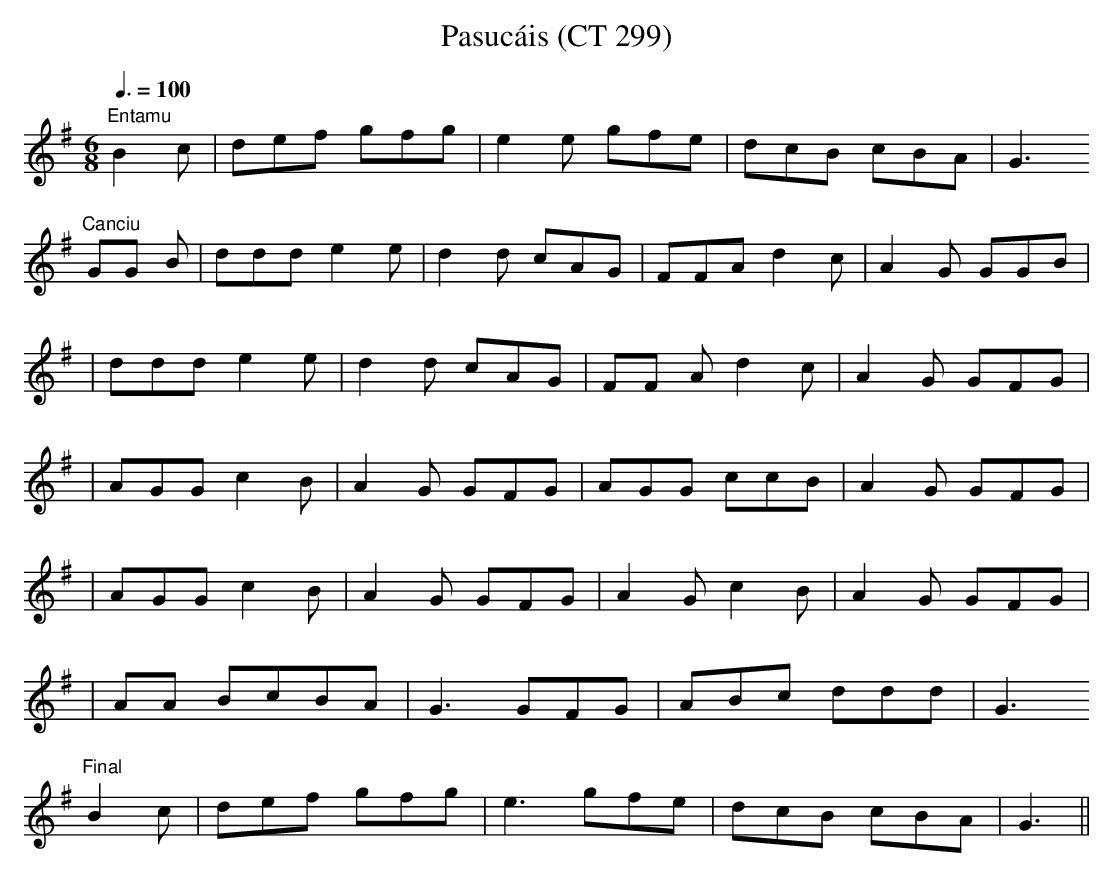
X:1
T:Pasucáis (CT 299)
M:6/8
L:1/8
Q:3/8=100
K:G
 "Entamu"
 B2 c | def gfg | e2e gfe | dcB cBA | G3
 "Canciu"
 GG B | ddd e2e | d2d cAG | FFA d2c | A2G GGB |
 | ddd e2e | d2d cAG | FF A d2c | A2G GFG |
 | AGG c2B | A2G GFG | AGG ccB | A2G GFG |
 | AGG c2B | A2G GFG | A2G c2B | A2G GFG |
 | AA BcBA | G3 GFG | ABc ddd | G3
 "Final"
 B2c | def gfg | e3 gfe | dcB cBA | G3 ||
